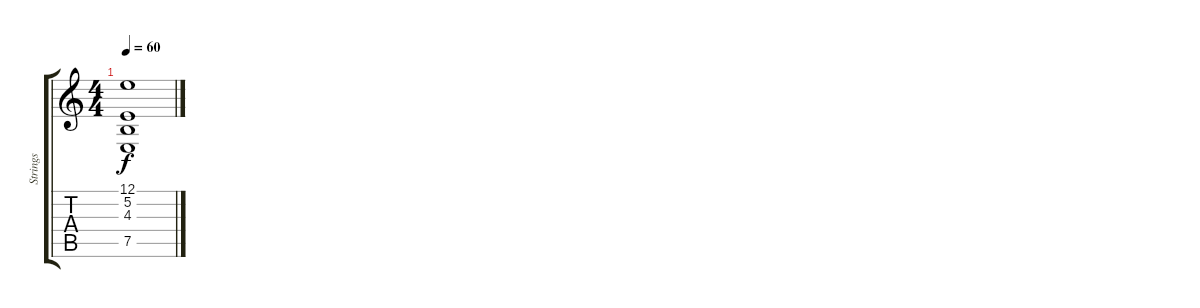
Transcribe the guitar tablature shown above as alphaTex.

\track ("Strings" "Strings") {instrument stringensemble1}
\staff {score tabs}
\tuning (E4 B3 G3 D3 A2 E2) {hide}
\ts (4 4)
\tempo 60
\clef g2
\ks c
(12.1 5.2 4.3 7.5).1{dy f}
